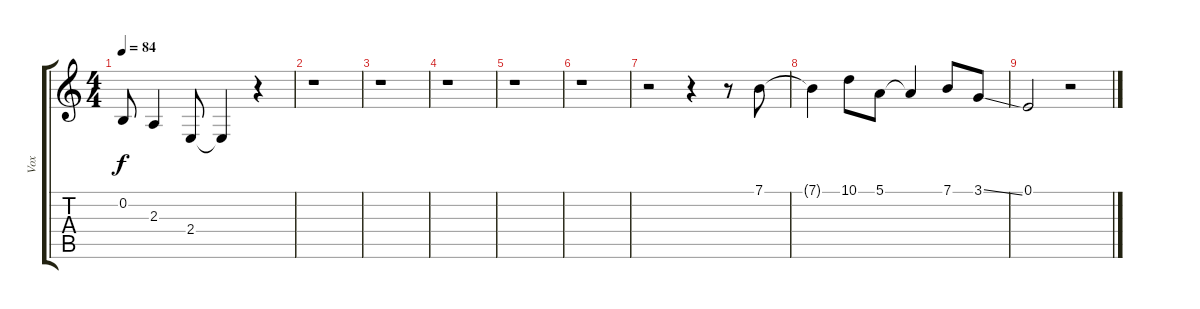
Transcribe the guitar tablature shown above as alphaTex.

\track ("Vox" "Vox") {instrument drawbarorgan}
\staff {score tabs}
\tuning (E4 B3 G3 D3 A2 E2) {hide}
\ts (4 4)
\tempo 84
\clef g2
\ks c
0.2.8{dy f} 2.3.4 2.4.8 2.4{t}.4 r.4 |
r.1 |
r.1 |
r.1 |
r.1 |
r.1 |
r.2 r.4 r.8 7.1.8 |
7.1{t}.4 10.1.8 5.1.8 5.1{t}.4 7.1.8 3.1{ss}.8 |
0.1.2 r.2
